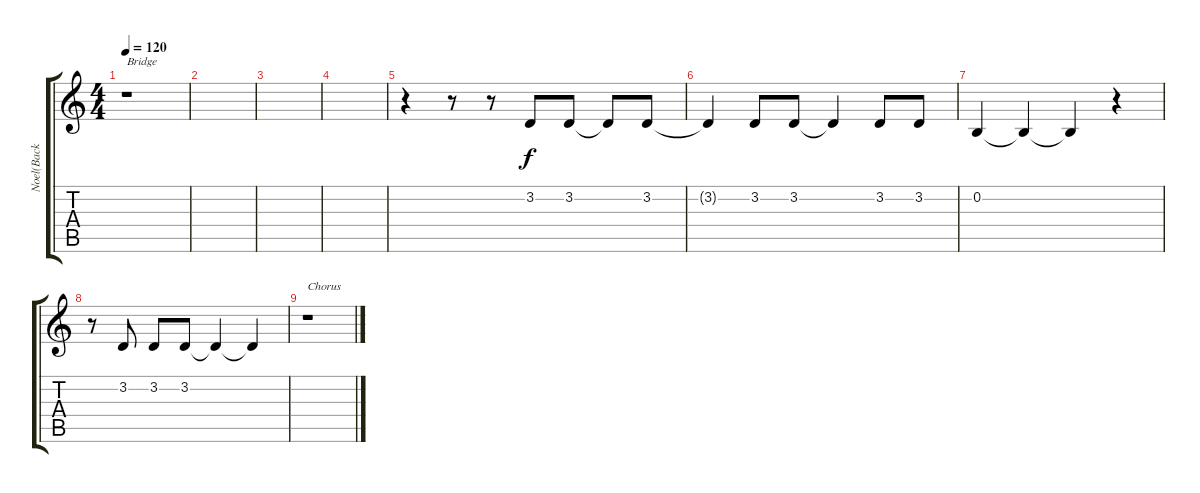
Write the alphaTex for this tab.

\track ("Noel(Back Vocals)" "Noel(Back ") {instrument tenorsax}
\staff {score tabs}
\tuning (E4 B3 G3 D3 A2 E2) {hide}
\ts (4 4)
\tempo 120
\clef g2
\ks c
r.1{txt "Bridge" dy f} |
|
|
|
r.4 r.8 r.8 3.2.8 3.2.8 3.2{t}.8 3.2.8 |
3.2{t}.4 3.2.8 3.2.8 3.2{t}.4 3.2.8 3.2.8 |
0.2.4 0.2{t}.4 0.2{t}.4 r.4 |
r.8 3.2.8 3.2.8 3.2.8 3.2{t}.4 3.2{t}.4 |
r.1{txt "Chorus"}
